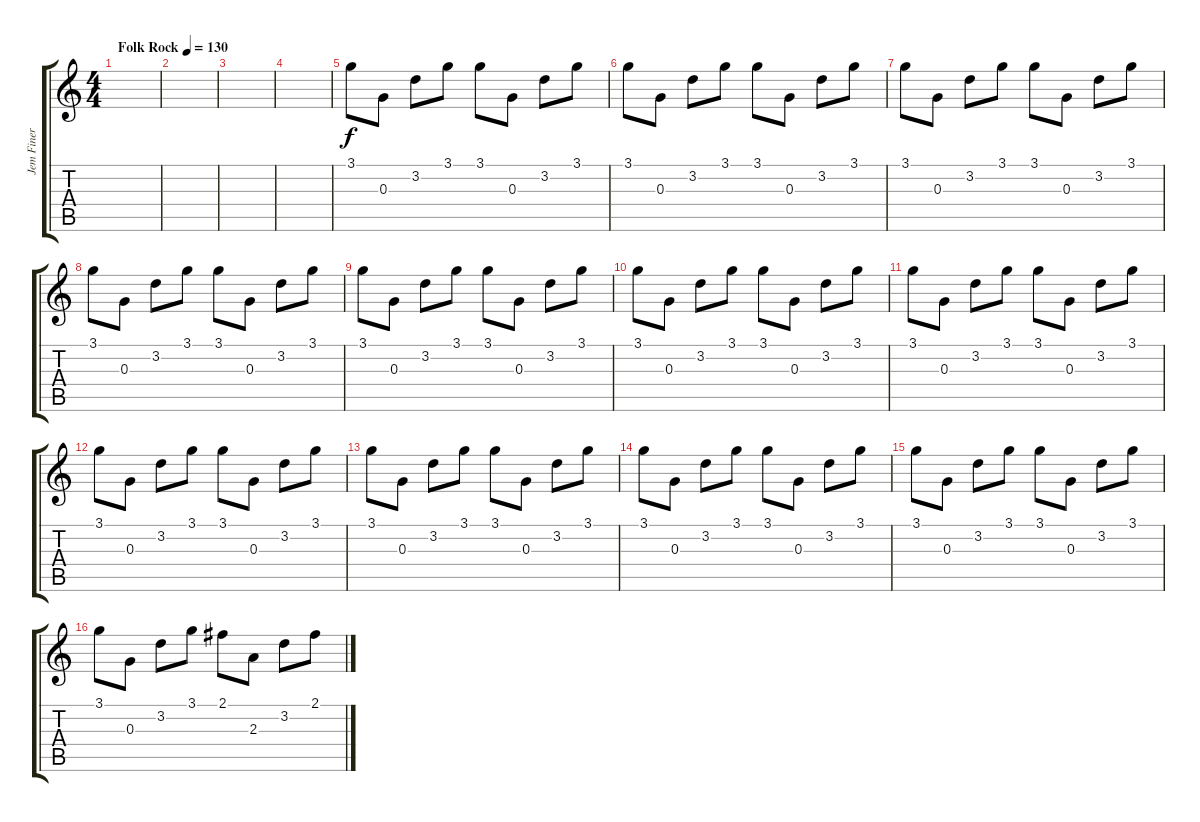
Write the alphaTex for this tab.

\track ("Jem Finer - banjo" "Jem Finer ") {instrument banjo}
\staff {score tabs}
\tuning (E4 B3 G3 D3 A2 E2) {hide}
\displaytranspose 12
\ts (4 4)
\tempo (130 "Folk Rock")
\clef g2
\ks c
|
|
|
|
3.1.8 0.3.8 3.2.8 3.1.8 3.1.8 0.3.8 3.2.8 3.1.8 |
3.1.8 0.3.8 3.2.8 3.1.8 3.1.8 0.3.8 3.2.8 3.1.8 |
3.1.8 0.3.8 3.2.8 3.1.8 3.1.8 0.3.8 3.2.8 3.1.8 |
3.1.8 0.3.8 3.2.8 3.1.8 3.1.8 0.3.8 3.2.8 3.1.8 |
3.1.8 0.3.8 3.2.8 3.1.8 3.1.8 0.3.8 3.2.8 3.1.8 |
3.1.8 0.3.8 3.2.8 3.1.8 3.1.8 0.3.8 3.2.8 3.1.8 |
3.1.8 0.3.8 3.2.8 3.1.8 3.1.8 0.3.8 3.2.8 3.1.8 |
3.1.8 0.3.8 3.2.8 3.1.8 3.1.8 0.3.8 3.2.8 3.1.8 |
3.1.8 0.3.8 3.2.8 3.1.8 3.1.8 0.3.8 3.2.8 3.1.8 |
3.1.8 0.3.8 3.2.8 3.1.8 3.1.8 0.3.8 3.2.8 3.1.8 |
3.1.8 0.3.8 3.2.8 3.1.8 3.1.8 0.3.8 3.2.8 3.1.8 |
3.1.8 0.3.8 3.2.8 3.1.8 2.1.8 2.3.8 3.2.8 2.1.8
